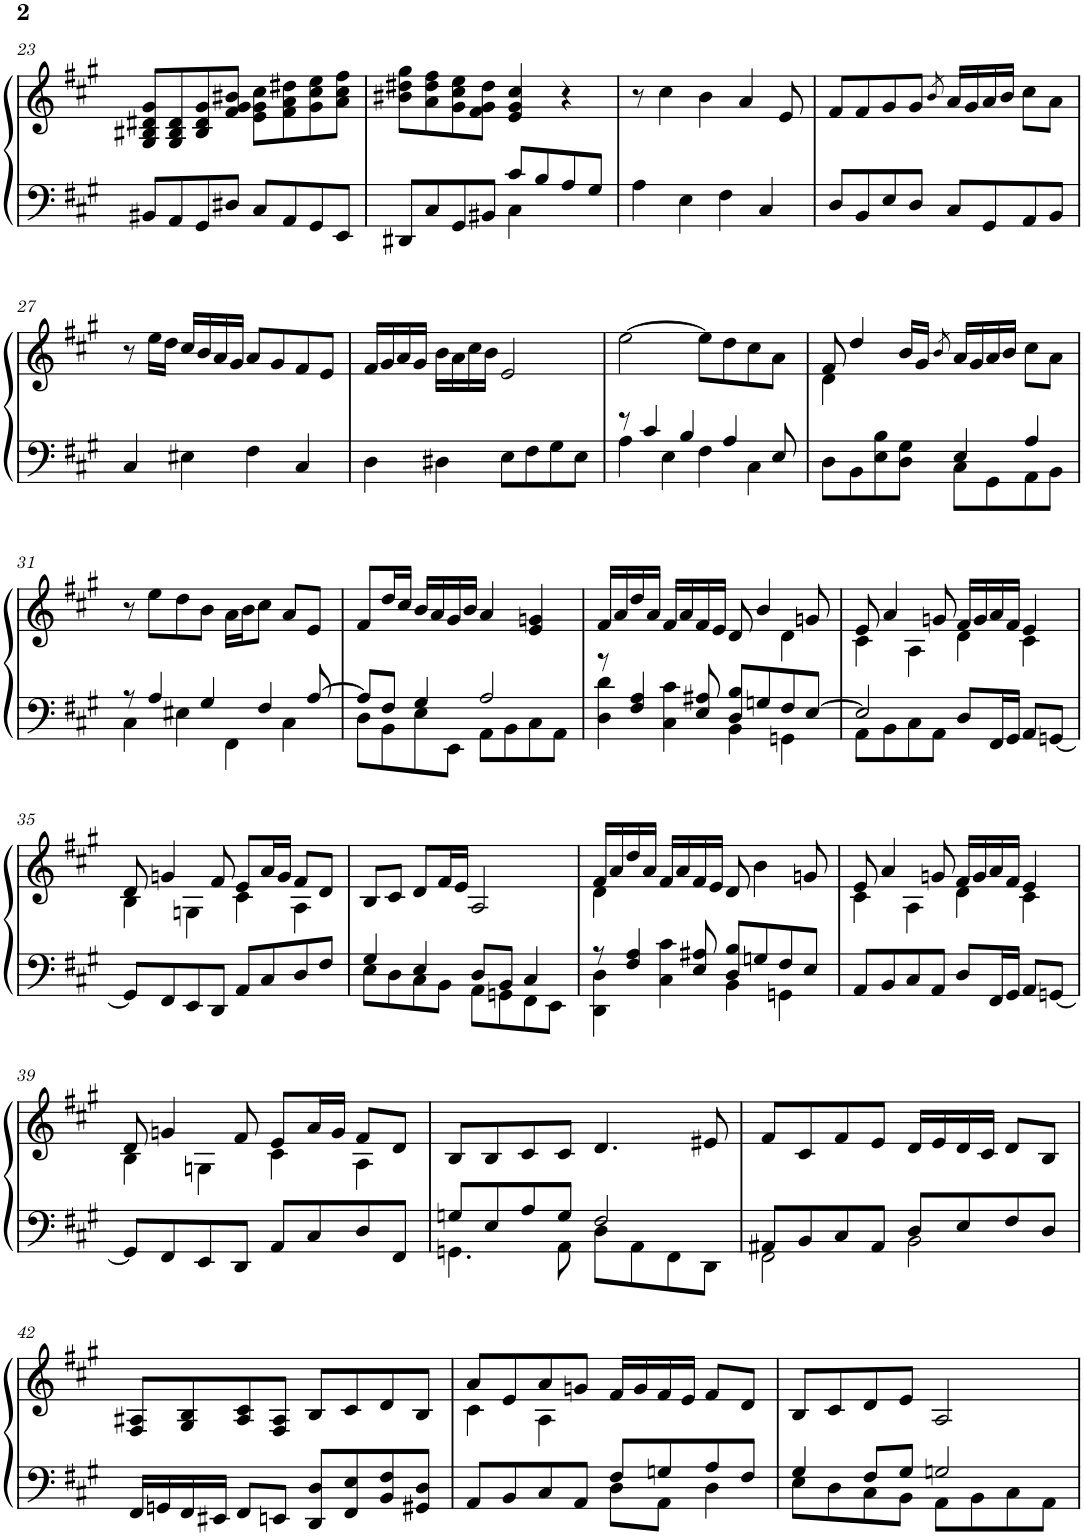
**kern	**kern
*part1	*part1
*staff2	*staff1
*I"Piano, Piano	*
*I'Pno.	*
!!LO:PB:g=z
*clefF4	*clefG2
*k[f#c#g#]	*k[f#c#g#]
*M4/4	*M4/4
=23	=23
8BB#X/L	8G#/ 8B#X/ 8d#X/ 8g#/L
8AA/	8G#/ 8B#/ 8d#/
8GG#/	8B#/ 8d#/ 8g#/
8D#X/J	8f#/ 8g#/ 8b#X/J
8C#/L	8e\ 8g#\ 8cc#\L
8AA/	8f#\ 8a\ 8dd#X\
8GG#/	8g#\ 8cc#\ 8ee\
8EE/J	8a\ 8cc#\ 8ff#\J
=24	=24
*^	*
8DD#X/L	2ryy	8b#X\ 8dd#X\ 8gg#\L
8C#/	.	8a\ 8dd#\ 8ff#\
8GG#/	.	8g#\ 8cc#\ 8ee\
8BB#X/J	.	8f#\ 8g#\ 8dd#\J
8c#/L	4C#\	4e/ 4g#/ 4cc#/
8B/	.	.
8A/	4ryy	4r
8G#/J	.	.
*v	*v	*
=25	=25
4A\	8r
.	4cc#\
4E\	.
.	4b\
4F#\	.
.	4a/
4C#/	.
.	8e/
=26	=26
8D/L	8f#/L
8BB/	8f#/
8E/	8g#/
8D/J	8g#/J
.	8qb/
8C#/L	16a/LL
.	16g#/
8GG#/	16a/
.	16b/JJ
8AA/	8cc#\L
8BB/J	8a\J
!!LO:LB:g=z
=27	=27
4C#/	8r
.	16ee\LL
.	16dd\JJ
4E#X\	16cc#/LL
.	16b/
.	16a/
.	16g#/JJ
4F#\	8a/L
.	8g#/
4C#/	8f#/
.	8e/J
=28	=28
4D\	16f#/LL
.	16g#/
.	16a/
.	16g#/JJ
4D#X\	16b\LL
.	16a\
.	16cc#\
.	16b\JJ
8E\L	2e/
8F#\	.
8G#\	.
8E\J	.
=29	=29
*^	*
8r	4A\	[2ee\
4c#/	.	.
.	4E\	.
4B/	.	.
.	4F#\	8ee\L]
4A/	.	8dd\
.	4C#\	8cc#\
8E/	.	8a\J
=30	=30	=30
*	*	*^
8D\L	2ryy	8f#/	4d\
8BB\	.	4dd/	.
8E\ 8B\	.	.	2.ryy
8D\ 8G#\J	.	16b/LL	.
.	.	16g#/JJ	.
.	.	8qb/	.
4E/	8C#\L	16a/LL	.
.	.	16g#/	.
.	8GG#\	16a/	.
.	.	16b/JJ	.
4A/	8AA\	8cc#\L	.
.	8BB\J	8a\J	.
*	*	*v	*v
!!LO:LB:g=z
=31	=31	=31
8r	4C#\	8r
4A/	.	8ee\L
.	4E#X\	8dd\
4G#/	.	8b\J
.	4FF#\	16a\LL
.	.	16b\J
4F#/	.	8cc#\J
.	4C#\	8a/L
[8A/	.	8e/J
=32	=32	=32
8A/L]	8D\L	8f#/L
8F#/J	8BB\	16dd/L
.	.	16cc#/JJ
4G#/	8E\	16b/LL
.	.	16a/
.	8EE\J	16g#/
.	.	16b/JJ
2A/	8AA\L	4a/
.	8BB\	.
.	8C#\	4e/ 4gn/
.	8AA\J	.
=33	=33	=33
*	*	*^
8r	4D\ 4d\	16f#/LL	2.ryy
.	.	16a/	.
4F#/ 4A/	.	16dd/	.
.	.	16a/JJ	.
.	4C#\ 4c#\	16f#/LL	.
.	.	16a/	.
8E/ 8A#X/	.	16f#/	.
.	.	16e/JJ	.
8D/ 8B/L	4BB\	8d/	.
8Gn/	.	4b/	.
8F#/	4GGn\	.	4d\
[8E/J	.	8gn/	.
=34	=34	=34	=34
2E/]	8AA\L	8e/	4c#\
.	8BB\	4a/	.
.	8C#\	.	4A\
.	8AA\J	8gn/	.
8D/L	2ryy	16f#/LL	4d\
.	.	16g/	.
16FF#/L	.	16a/	.
16GG#/JJ	.	16f#/JJ	.
8AA/L	.	4e/	4c#\
[8GGn/J	.	.	.
*v	*v	*	*
!!LO:LB:g=z	!!
=35	=35	=35
8GG/L]	8d/	4B\
8FF#/	4gn/	.
8EE/	.	4Gn\
8DD/J	8f#/	.
8AA/L	8e/L	4c#\
8C#/	16a/L	.
.	16g/JJ	.
8D/	8f#/L	4A\
8F#/J	8d/J	.
*	*v	*v
=36	=36
*^	*
4G#/	8E\L	8B/L
.	8D\	8c#/J
4E/	8C#\	8d/L
.	8BB\J	16f#/L
.	.	16e/JJ
8D/L	8AA\L	2A/
8BB/J	8GGn\	.
4C#/	8FF#\	.
.	8EE\J	.
=37	=37	=37
*	*	*^
8r	4DD\ 4D\	16f#/LL	4d\
.	.	16a/	.
4F#/ 4A/	.	16dd/	.
.	.	16a/JJ	.
.	4C#\ 4c#\	16f#/LL	2.ryy
.	.	16a/	.
8E/ 8A#X/	.	16f#/	.
.	.	16e/JJ	.
8D/ 8B/L	4BB\	8d/	.
8Gn/	.	4b\	.
8F#/	4GGn\	.	.
8E/J	.	8gn/	.
*v	*v	*	*
=38	=38	=38
8AA/L	8e/	4c#\
8BB/	4a/	.
8C#/	.	4A\
8AA/J	8gn/	.
8D/L	16f#/LL	4d\
.	16g/	.
16FF#/L	16a/	.
16GG#/JJ	16f#/JJ	.
8AA/L	4e/	4c#\
[8GGn/J	.	.
!!LO:LB:g=z	!!
=39	=39	=39
8GG/L]	8d/	4B\
8FF#/	4gn/	.
8EE/	.	4Gn\
8DD/J	8f#/	.
8AA/L	8e/L	4c#\
8C#/	16a/L	.
.	16g/JJ	.
8D/	8f#/L	4A\
8FF#/J	8d/J	.
*	*v	*v
=40	=40
*^	*
8Gn/L	4.GGn\	8B/L
8E/	.	8B/
8A/	.	8c#/
8G/J	8AA\	8c#/J
2F#/	8D\L	4.d/
.	8AA\	.
.	8FF#\	.
.	8DD\J	8e#X/
=41	=41	=41
8AA#X/L	2FF#\	8f#/L
8BB/	.	8c#/
8C#/	.	8f#/
8AA#/J	.	8e/J
8D/L	2BB\	16d/LL
.	.	16e/
8E/	.	16d/
.	.	16c#/JJ
8F#/	.	8d/L
8D/J	.	8B/J
*v	*v	*
!!LO:LB:g=z
=42	=42
16FF#/LL	8F#/ 8A#X/L
16GGn/	.
16FF#/	8G#/ 8B/
16EE#X/JJ	.
8FF#/L	8A#/ 8c#/
8EEn/J	8F#/ 8A#/J
8DD/ 8D/L	8B/L
8FF#/ 8E/	8c#/
8BB/ 8F#/	8d/
8GG#X/ 8D/J	8B/J
=43	=43
*^	*^
8AA/L	2ryy	8a/L	4c#\
8BB/	.	8e/	.
8C#/	.	8a/	4A\
8AA/J	.	8gn/J	.
8F#/L	8D\L	16f#/LL	2ryy
.	.	16g/	.
8Gn/	8AA\J	16f#/	.
.	.	16e/JJ	.
8A/	4D\	8f#/L	.
8F#/J	.	8d/J	.
*	*	*v	*v
=44	=44	=44
4G#/	8E\L	8B/L
.	8D\	8c#/
8F#/L	8C#\	8d/
8G#/J	8BB\J	8e/J
2Gn/	8AA\L	2A/
.	8BB\	.
.	8C#\	.
.	8AA\J	.
*v	*v	*
=	=
*-	*-
